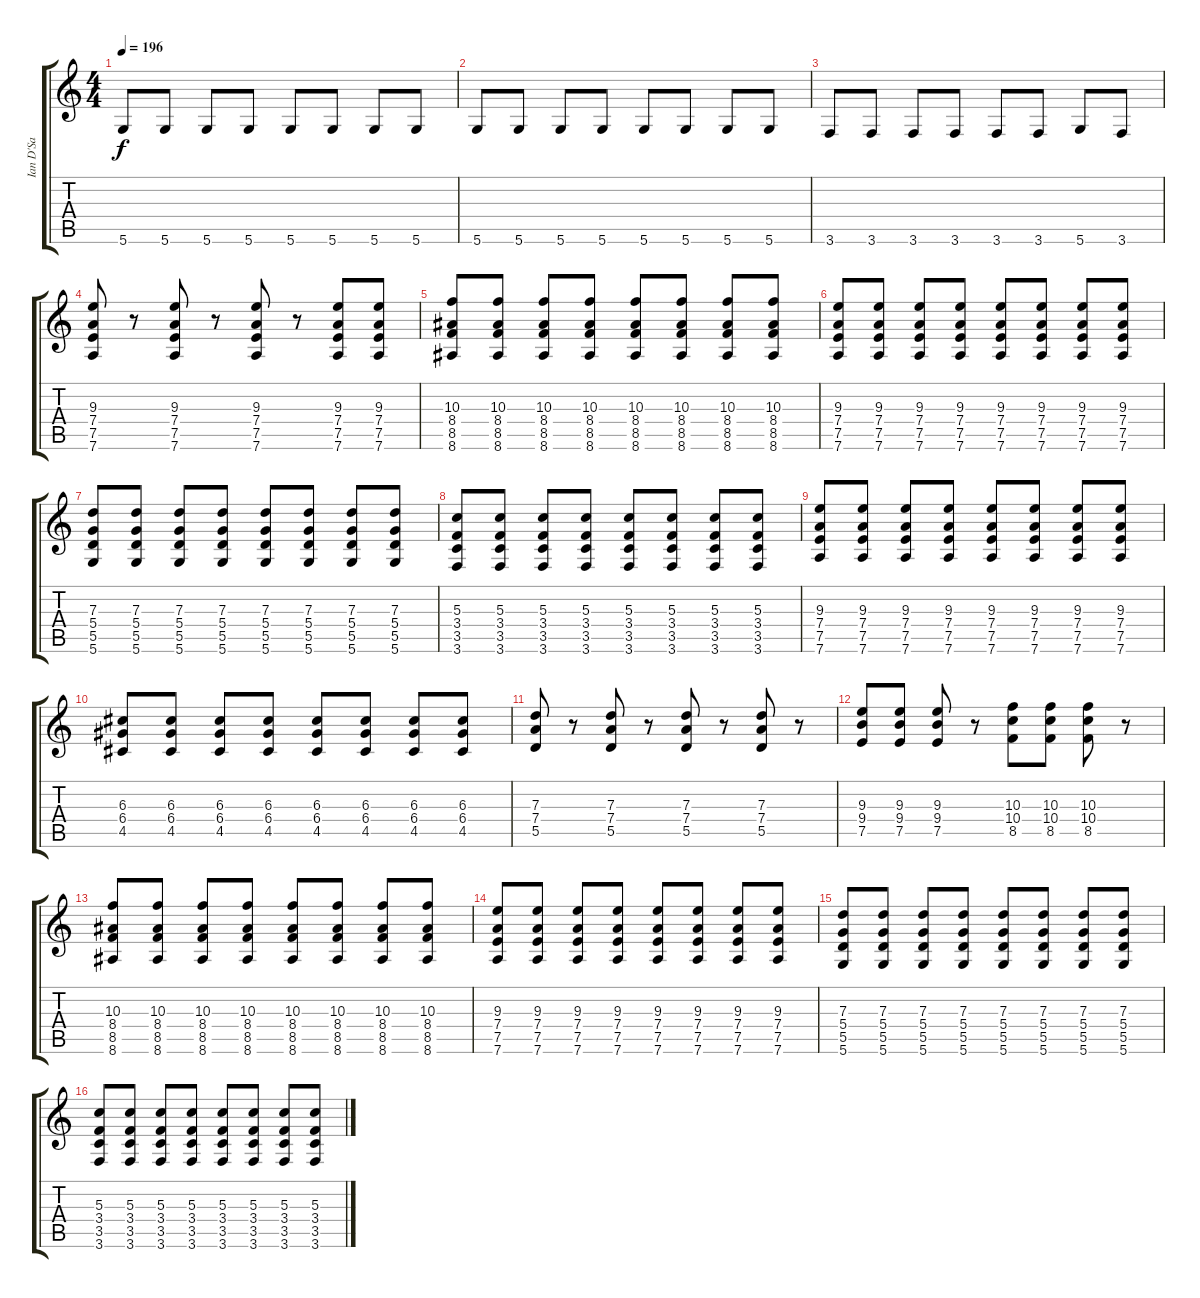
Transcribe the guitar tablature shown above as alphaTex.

\track ("Ian D'Sa" "Ian D'Sa") {instrument distortionguitar}
\staff {score tabs}
\tuning (E4 B3 G3 D3 A2 D2) {hide}
\ts (4 4)
\tempo 196
\clef g2
\ks c
5.6.8{dy f} 5.6.8 5.6.8 5.6.8 5.6.8 5.6.8 5.6.8 5.6.8 |
5.6.8 5.6.8 5.6.8 5.6.8 5.6.8 5.6.8 5.6.8 5.6.8 |
3.6.8 3.6.8 3.6.8 3.6.8 3.6.8 3.6.8 5.6.8 3.6.8 |
(9.3 7.4 7.5 7.6).8 r.8 (9.3 7.4 7.5 7.6).8 r.8 (9.3 7.4 7.5 7.6).8 r.8 (9.3 7.4 7.5 7.6).8 (9.3 7.4 7.5 7.6).8 |
(10.3 8.4 8.5 8.6).8 (10.3 8.4 8.5 8.6).8 (10.3 8.4 8.5 8.6).8 (10.3 8.4 8.5 8.6).8 (10.3 8.4 8.5 8.6).8 (10.3 8.4 8.5 8.6).8 (10.3 8.4 8.5 8.6).8 (10.3 8.4 8.5 8.6).8 |
(9.3 7.4 7.5 7.6).8 (9.3 7.4 7.5 7.6).8 (9.3 7.4 7.5 7.6).8 (9.3 7.4 7.5 7.6).8 (9.3 7.4 7.5 7.6).8 (9.3 7.4 7.5 7.6).8 (9.3 7.4 7.5 7.6).8 (9.3 7.4 7.5 7.6).8 |
(7.3 5.4 5.5 5.6).8 (7.3 5.4 5.5 5.6).8 (7.3 5.4 5.5 5.6).8 (7.3 5.4 5.5 5.6).8 (7.3 5.4 5.5 5.6).8 (7.3 5.4 5.5 5.6).8 (7.3 5.4 5.5 5.6).8 (7.3 5.4 5.5 5.6).8 |
(5.3 3.4 3.5 3.6).8 (5.3 3.4 3.5 3.6).8 (5.3 3.4 3.5 3.6).8 (5.3 3.4 3.5 3.6).8 (5.3 3.4 3.5 3.6).8 (5.3 3.4 3.5 3.6).8 (5.3 3.4 3.5 3.6).8 (5.3 3.4 3.5 3.6).8 |
(9.3 7.4 7.5 7.6).8 (9.3 7.4 7.5 7.6).8 (9.3 7.4 7.5 7.6).8 (9.3 7.4 7.5 7.6).8 (9.3 7.4 7.5 7.6).8 (9.3 7.4 7.5 7.6).8 (9.3 7.4 7.5 7.6).8 (9.3 7.4 7.5 7.6).8 |
(6.3 6.4 4.5).8 (6.3 6.4 4.5).8 (6.3 6.4 4.5).8 (6.3 6.4 4.5).8 (6.3 6.4 4.5).8 (6.3 6.4 4.5).8 (6.3 6.4 4.5).8 (6.3 6.4 4.5).8 |
(7.3 7.4 5.5).8 r.8 (7.3 7.4 5.5).8 r.8 (7.3 7.4 5.5).8 r.8 (7.3 7.4 5.5).8 r.8 |
(9.3 9.4 7.5).8 (9.3 9.4 7.5).8 (9.3 9.4 7.5).8 r.8 (10.3 10.4 8.5).8 (10.3 10.4 8.5).8 (10.3 10.4 8.5).8 r.8 |
(10.3 8.4 8.5 8.6).8 (10.3 8.4 8.5 8.6).8 (10.3 8.4 8.5 8.6).8 (10.3 8.4 8.5 8.6).8 (10.3 8.4 8.5 8.6).8 (10.3 8.4 8.5 8.6).8 (10.3 8.4 8.5 8.6).8 (10.3 8.4 8.5 8.6).8 |
(9.3 7.4 7.5 7.6).8 (9.3 7.4 7.5 7.6).8 (9.3 7.4 7.5 7.6).8 (9.3 7.4 7.5 7.6).8 (9.3 7.4 7.5 7.6).8 (9.3 7.4 7.5 7.6).8 (9.3 7.4 7.5 7.6).8 (9.3 7.4 7.5 7.6).8 |
(7.3 5.4 5.5 5.6).8 (7.3 5.4 5.5 5.6).8 (7.3 5.4 5.5 5.6).8 (7.3 5.4 5.5 5.6).8 (7.3 5.4 5.5 5.6).8 (7.3 5.4 5.5 5.6).8 (7.3 5.4 5.5 5.6).8 (7.3 5.4 5.5 5.6).8 |
(5.3 3.4 3.5 3.6).8 (5.3 3.4 3.5 3.6).8 (5.3 3.4 3.5 3.6).8 (5.3 3.4 3.5 3.6).8 (5.3 3.4 3.5 3.6).8 (5.3 3.4 3.5 3.6).8 (5.3 3.4 3.5 3.6).8 (5.3 3.4 3.5 3.6).8
